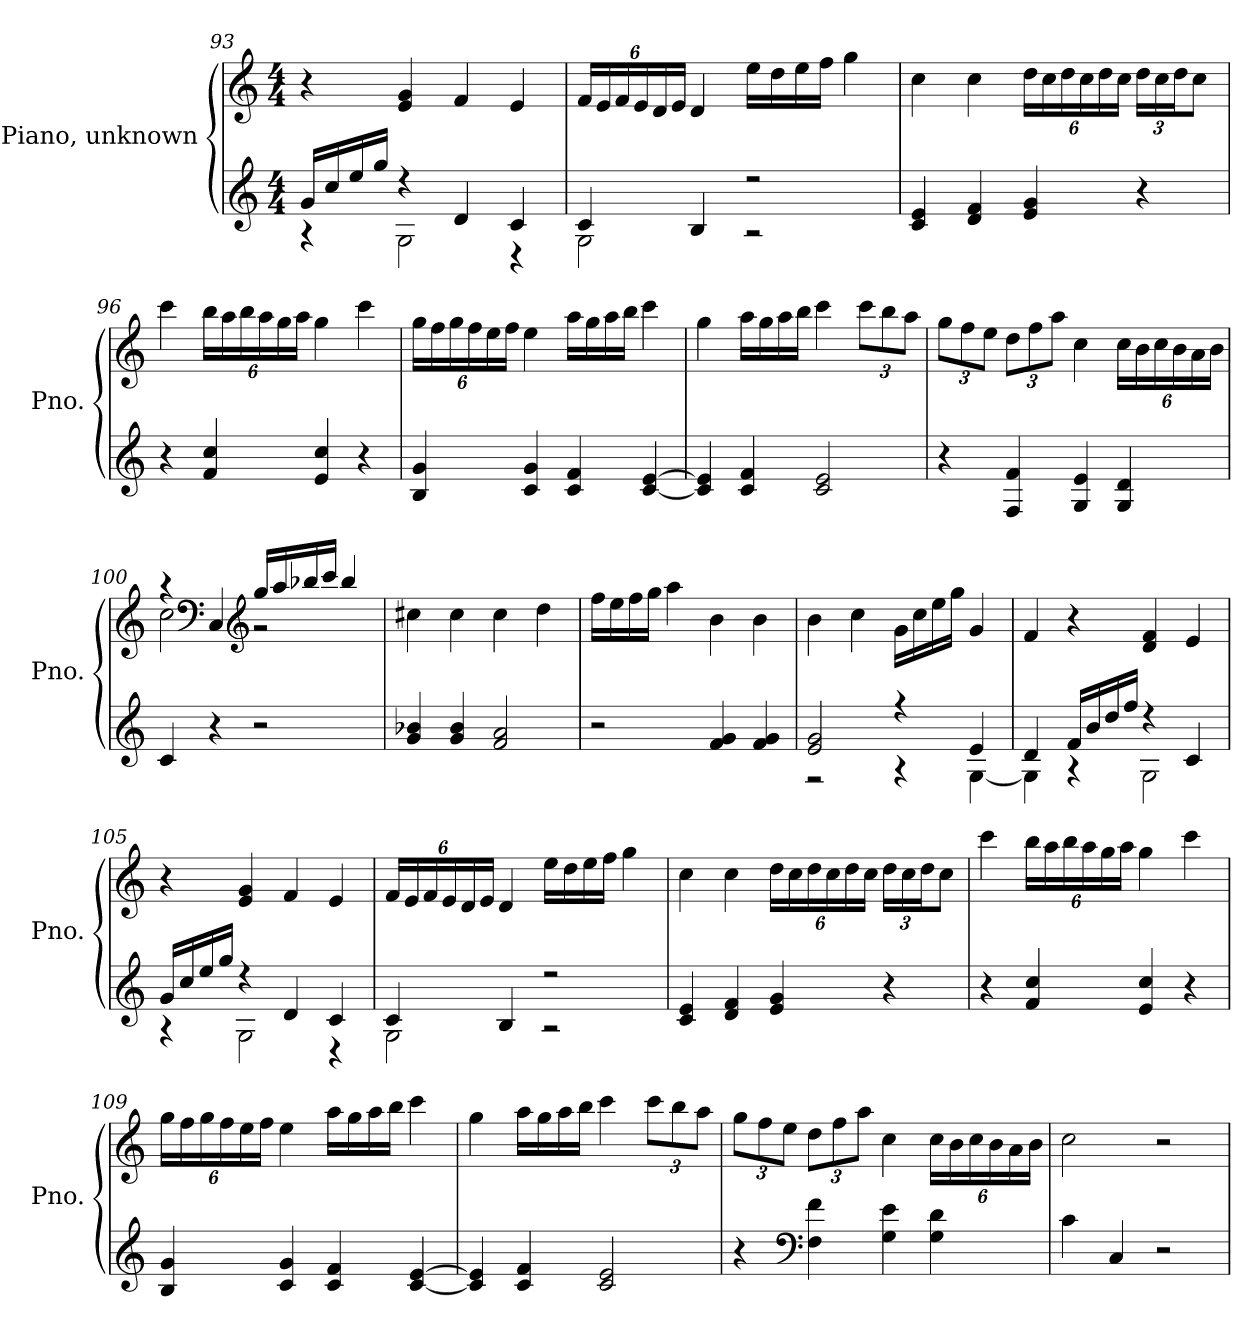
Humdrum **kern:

**kern	**kern
*part1	*part1
*staff2	*staff1
*I"Piano, unknown	*
*I'Pno.	*
!!LO:PB:g=z
*clefG2	*clefG2
*k[]	*k[]
*M4/4	*M4/4
=93	=93
*^	*
16g/LL	4r	4r
16cc/	.	.
16ee/	.	.
16gg/JJ	.	.
4r	2G\	4e/ 4g/
4d/	.	4f/
4c/	4r	4e/
=94	=94	=94
*	*	*Xbrackettup
4c/	2G\	24f/LL
.	.	24e/
.	.	24f/
.	.	24e/
.	.	24d/
.	.	24e/JJ
4B/	.	4d/
2r	2r	16ee\LL
.	.	16dd\
.	.	16ee\
.	.	16ff\JJ
.	.	4gg\
*v	*v	*
=95	=95
4c/ 4e/	4cc\
4d/ 4f/	4cc\
4e/ 4g/	24dd\LL
.	24cc\
.	24dd\
.	24cc\
.	24dd\
.	24cc\JJ
4r	24dd\LL
.	24cc\
.	24dd\J
.	8cc\J
=96	=96
4r	4ccc\
4f/ 4cc/	24bb\LL
.	24aa\
.	24bb\
.	24aa\
.	24gg\
.	24aa\JJ
4e/ 4cc/	4gg\
4r	4ccc\
!!LO:LB:g=z
=97	=97
4B/ 4g/	24gg\LL
.	24ff\
.	24gg\
.	24ff\
.	24ee\
.	24ff\JJ
4c/ 4g/	4ee\
4c/ 4f/	16aa\LL
.	16gg\
.	16aa\
.	16bb\JJ
[4c/ [4e/	4ccc\
=98	=98
4c/] 4e/]	4gg\
4c/ 4f/	16aa\LL
.	16gg\
.	16aa\
.	16bb\JJ
2c/ 2e/	4ccc\
.	12ccc\L
.	12bb\
.	12aa\J
=99	=99
4r	12gg\L
.	12ff\
.	12ee\J
4F/ 4f/	12dd\L
.	12ff\
.	12aa\J
4G/ 4e/	4cc\
4G/ 4d/	24cc\LL
.	24b\
.	24cc\
.	24b\
.	24a\
.	24b\JJ
!!LO:LB:g=z
=100	=100
*	*^
4c/	4r	2cc\
*	*clefF4	*
4r	4C/	.
*	*clefG2	*
2r	16gg/LL	2r
.	16aa/	.
.	16bb-X/	.
.	16ccc/JJ	.
.	4bb-/	.
*	*v	*v
=101	=101
4g/ 4b-X/	4cc#X\
4g/ 4b-/	4cc#\
2f/ 2a/	4cc#\
.	4dd\
=102	=102
2r	16ff\LL
.	16ee\
.	16ff\
.	16gg\JJ
.	4aa\
4f/ 4g/	4b\
4f/ 4g/	4b\
=103	=103
*^	*
2e/ 2g/	2r	4b\
.	.	4cc\
4r	4r	16g\LL
.	.	16cc\
.	.	16ee\
.	.	16gg\JJ
4e/	[4G\	4g/
=104	=104	=104
4d/	4G\]	4f/
16f/LL	4r	4r
16b/	.	.
16dd/	.	.
16ff/JJ	.	.
4r	2G\	4d/ 4f/
4c/	.	4e/
!!LO:LB:g=z
=105	=105	=105
16g/LL	4r	4r
16cc/	.	.
16ee/	.	.
16gg/JJ	.	.
4r	2G\	4e/ 4g/
4d/	.	4f/
4c/	4r	4e/
=106	=106	=106
4c/	2G\	24f/LL
.	.	24e/
.	.	24f/
.	.	24e/
.	.	24d/
.	.	24e/JJ
4B/	.	4d/
2r	2r	16ee\LL
.	.	16dd\
.	.	16ee\
.	.	16ff\JJ
.	.	4gg\
*v	*v	*
=107	=107
4c/ 4e/	4cc\
4d/ 4f/	4cc\
4e/ 4g/	24dd\LL
.	24cc\
.	24dd\
.	24cc\
.	24dd\
.	24cc\JJ
4r	24dd\LL
.	24cc\
.	24dd\J
.	8cc\J
=108	=108
4r	4ccc\
4f/ 4cc/	24bb\LL
.	24aa\
.	24bb\
.	24aa\
.	24gg\
.	24aa\JJ
4e/ 4cc/	4gg\
4r	4ccc\
!!LO:LB:g=z
=109	=109
4B/ 4g/	24gg\LL
.	24ff\
.	24gg\
.	24ff\
.	24ee\
.	24ff\JJ
4c/ 4g/	4ee\
4c/ 4f/	16aa\LL
.	16gg\
.	16aa\
.	16bb\JJ
[4c/ [4e/	4ccc\
=110	=110
4c/] 4e/]	4gg\
4c/ 4f/	16aa\LL
.	16gg\
.	16aa\
.	16bb\JJ
2c/ 2e/	4ccc\
.	12ccc\L
.	12bb\
.	12aa\J
=111	=111
4r	12gg\L
.	12ff\
.	12ee\J
*clefF4	*
4F\ 4f\	12dd\L
.	12ff\
.	12aa\J
4G\ 4e\	4cc\
4G\ 4d\	24cc\LL
.	24b\
.	24cc\
.	24b\
.	24a\
.	24b\JJ
=112	=112
4c\	2cc\
4C/	.
2r	2r
=	=
*-	*-
